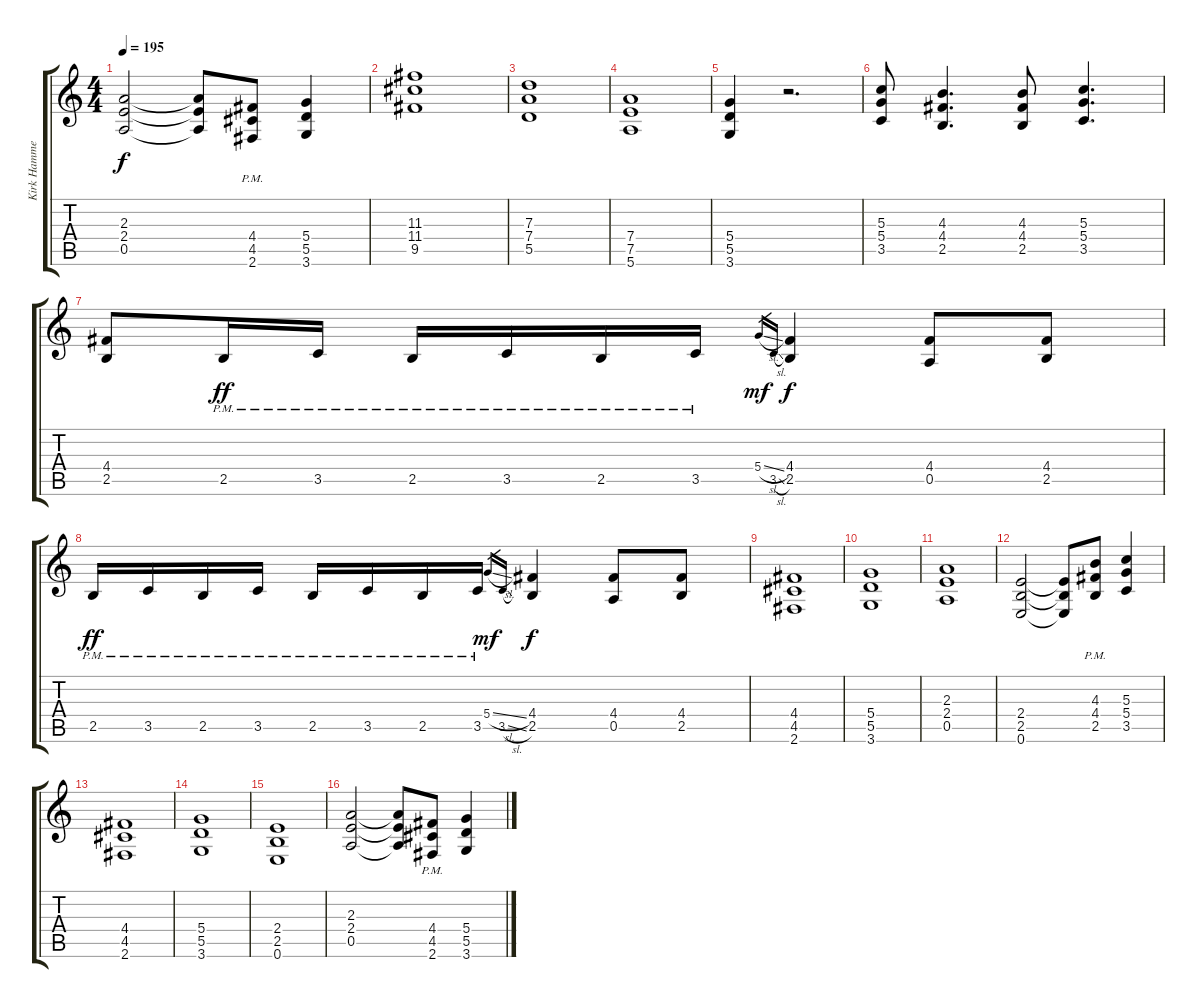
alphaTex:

\track ("Kirk Hammett" "Kirk Hamme") {instrument distortionguitar}
\staff {score tabs}
\tuning (E4 B3 G3 D3 A2 E2) {hide}
\ts (4 4)
\tempo 195
\clef g2
\ks c
(2.3 2.4 0.5).2{dy f} (2.3{t} 2.4{t} 0.5{t}).8 (4.4{pm} 4.5{pm} 2.6{pm}).8 (5.4 5.5 3.6).4 |
(11.3 11.4 9.5).1 |
(7.3 7.4 5.5).1 |
(7.4 7.5 5.6).1 |
(5.4 5.5 3.6).4 r.2{d} |
(5.3 5.4 3.5).8 (4.3 4.4 2.5).4{d} (4.3 4.4 2.5).8 (5.3 5.4 3.5).4{d} |
(4.4 2.5).8 2.5{pm}.16{dy ff} 3.5{pm}.16 2.5{pm}.16 3.5{pm}.16 2.5{pm}.16 3.5{pm}.16 5.4{sl}.16{gr dy mf} 3.5{sl}.16{gr} (4.4 2.5).4{dy f} (4.4 0.5).8 (4.4 2.5).8 |
2.5{pm}.16{dy ff} 3.5{pm}.16 2.5{pm}.16 3.5{pm}.16 2.5{pm}.16 3.5{pm}.16 2.5{pm}.16 3.5{pm}.16 5.4{sl}.16{gr dy mf} 3.5{sl}.16{gr} (4.4 2.5).4{dy f} (4.4 0.5).8 (4.4 2.5).8 |
(4.4 4.5 2.6).1 |
(5.4 5.5 3.6).1 |
(2.3 2.4 0.5).1 |
(2.4 2.5 0.6).2 (2.4{t} 2.5{t} 0.6{t}).8 (4.3{pm} 4.4{pm} 2.5{pm}).8 (5.3 5.4 3.5).4 |
(4.4 4.5 2.6).1 |
(5.4 5.5 3.6).1 |
(2.4 2.5 0.6).1 |
(2.3 2.4 0.5).2 (2.3{t} 2.4{t} 0.5{t}).8 (4.4{pm} 4.5{pm} 2.6{pm}).8 (5.4 5.5 3.6).4
